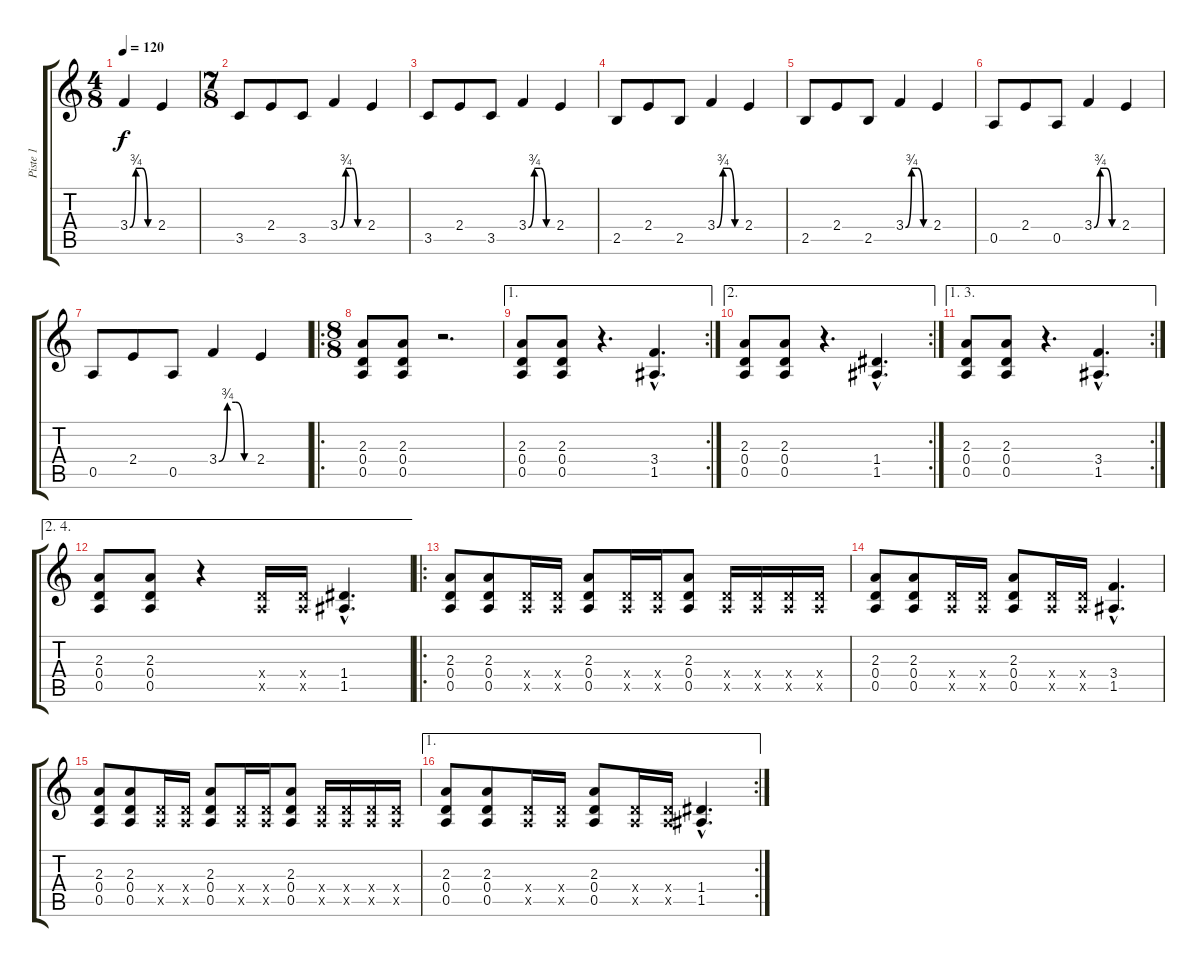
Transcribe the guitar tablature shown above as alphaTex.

\track ("Piste 1" "Piste 1") {instrument distortionguitar}
\staff {score tabs}
\tuning (E4 B3 G3 D3 A2 E2) {hide}
\ts (4 8)
\tempo 120
\clef g2
\ks c
3.4{be (custom 0 0 15 3 30 3 45 0 60 0)}.4{dy f instrument distortionguitar} 2.4.4 |
\ts (7 8)
3.5.8{instrument acousticguitarnylon} 2.4.8 3.5.8 3.4{be (custom 0 0 15 3 30 3 45 0 60 0)}.4 2.4.4 |
3.5.8{instrument acousticguitarnylon} 2.4.8 3.5.8 3.4{be (custom 0 0 15 3 30 3 45 0 60 0)}.4 2.4.4 |
2.5.8{instrument acousticguitarnylon} 2.4.8 2.5.8 3.4{be (custom 0 0 15 3 30 3 45 0 60 0)}.4 2.4.4 |
2.5.8{instrument acousticguitarnylon} 2.4.8 2.5.8 3.4{be (custom 0 0 15 3 30 3 45 0 60 0)}.4 2.4.4 |
0.5.8{instrument acousticguitarnylon} 2.4.8 0.5.8 3.4{be (custom 0 0 15 3 30 3 45 0 60 0)}.4 2.4.4 |
0.5.8{instrument acousticguitarnylon} 2.4.8 0.5.8 3.4{be (custom 0 0 15 3 30 3 45 0 60 0)}.4 2.4.4 |
\ro
\ts (8 8)
(2.3 0.4 0.5).8{instrument overdrivenguitar} (2.3 0.4 0.5).8 r.2{d} |
\ae 1
\rc 2
(2.3 0.4 0.5).8 (2.3 0.4 0.5).8 r.4{d} (3.4{hac} 1.5{hac}).4{d} |
\ae 2
\rc 2
(2.3 0.4 0.5).8 (2.3 0.4 0.5).8 r.4{d} (1.4{hac} 1.5{hac}).4{d} |
\ae (1 3)
\rc 2
(2.3 0.4 0.5).8 (2.3 0.4 0.5).8 r.4{d} (3.4{hac} 1.5{hac}).4{d} |
\ae (2 4)
(2.3 0.4 0.5).8 (2.3 0.4 0.5).8 r.4 (0.4{x} 0.5{x}).16 (0.4{x} 0.5{x}).16 (1.4{hac} 1.5{hac}).4{d} |
\ro
(2.3 0.4 0.5).8 (2.3 0.4 0.5).8 (0.4{x} 0.5{x}).16 (0.4{x} 0.5{x}).16 (2.3 0.4 0.5).8 (0.4{x} 0.5{x}).16 (0.4{x} 0.5{x}).16 (2.3 0.4 0.5).8 (0.4{x} 0.5{x}).16 (0.4{x} 0.5{x}).16 (0.4{x} 0.5{x}).16 (0.4{x} 0.5{x}).16 |
(2.3 0.4 0.5).8 (2.3 0.4 0.5).8 (0.4{x} 0.5{x}).16 (0.4{x} 0.5{x}).16 (2.3 0.4 0.5).8 (0.4{x} 0.5{x}).16 (0.4{x} 0.5{x}).16 (3.4{hac} 1.5{hac}).4{d} |
(2.3 0.4 0.5).8 (2.3 0.4 0.5).8 (0.4{x} 0.5{x}).16 (0.4{x} 0.5{x}).16 (2.3 0.4 0.5).8 (0.4{x} 0.5{x}).16 (0.4{x} 0.5{x}).16 (2.3 0.4 0.5).8 (0.4{x} 0.5{x}).16 (0.4{x} 0.5{x}).16 (0.4{x} 0.5{x}).16 (0.4{x} 0.5{x}).16 |
\ae 1
\rc 2
(2.3 0.4 0.5).8 (2.3 0.4 0.5).8 (0.4{x} 0.5{x}).16 (0.4{x} 0.5{x}).16 (2.3 0.4 0.5).8 (0.4{x} 0.5{x}).16 (0.4{x} 0.5{x}).16 (1.4{hac} 1.5{hac}).4{d}
